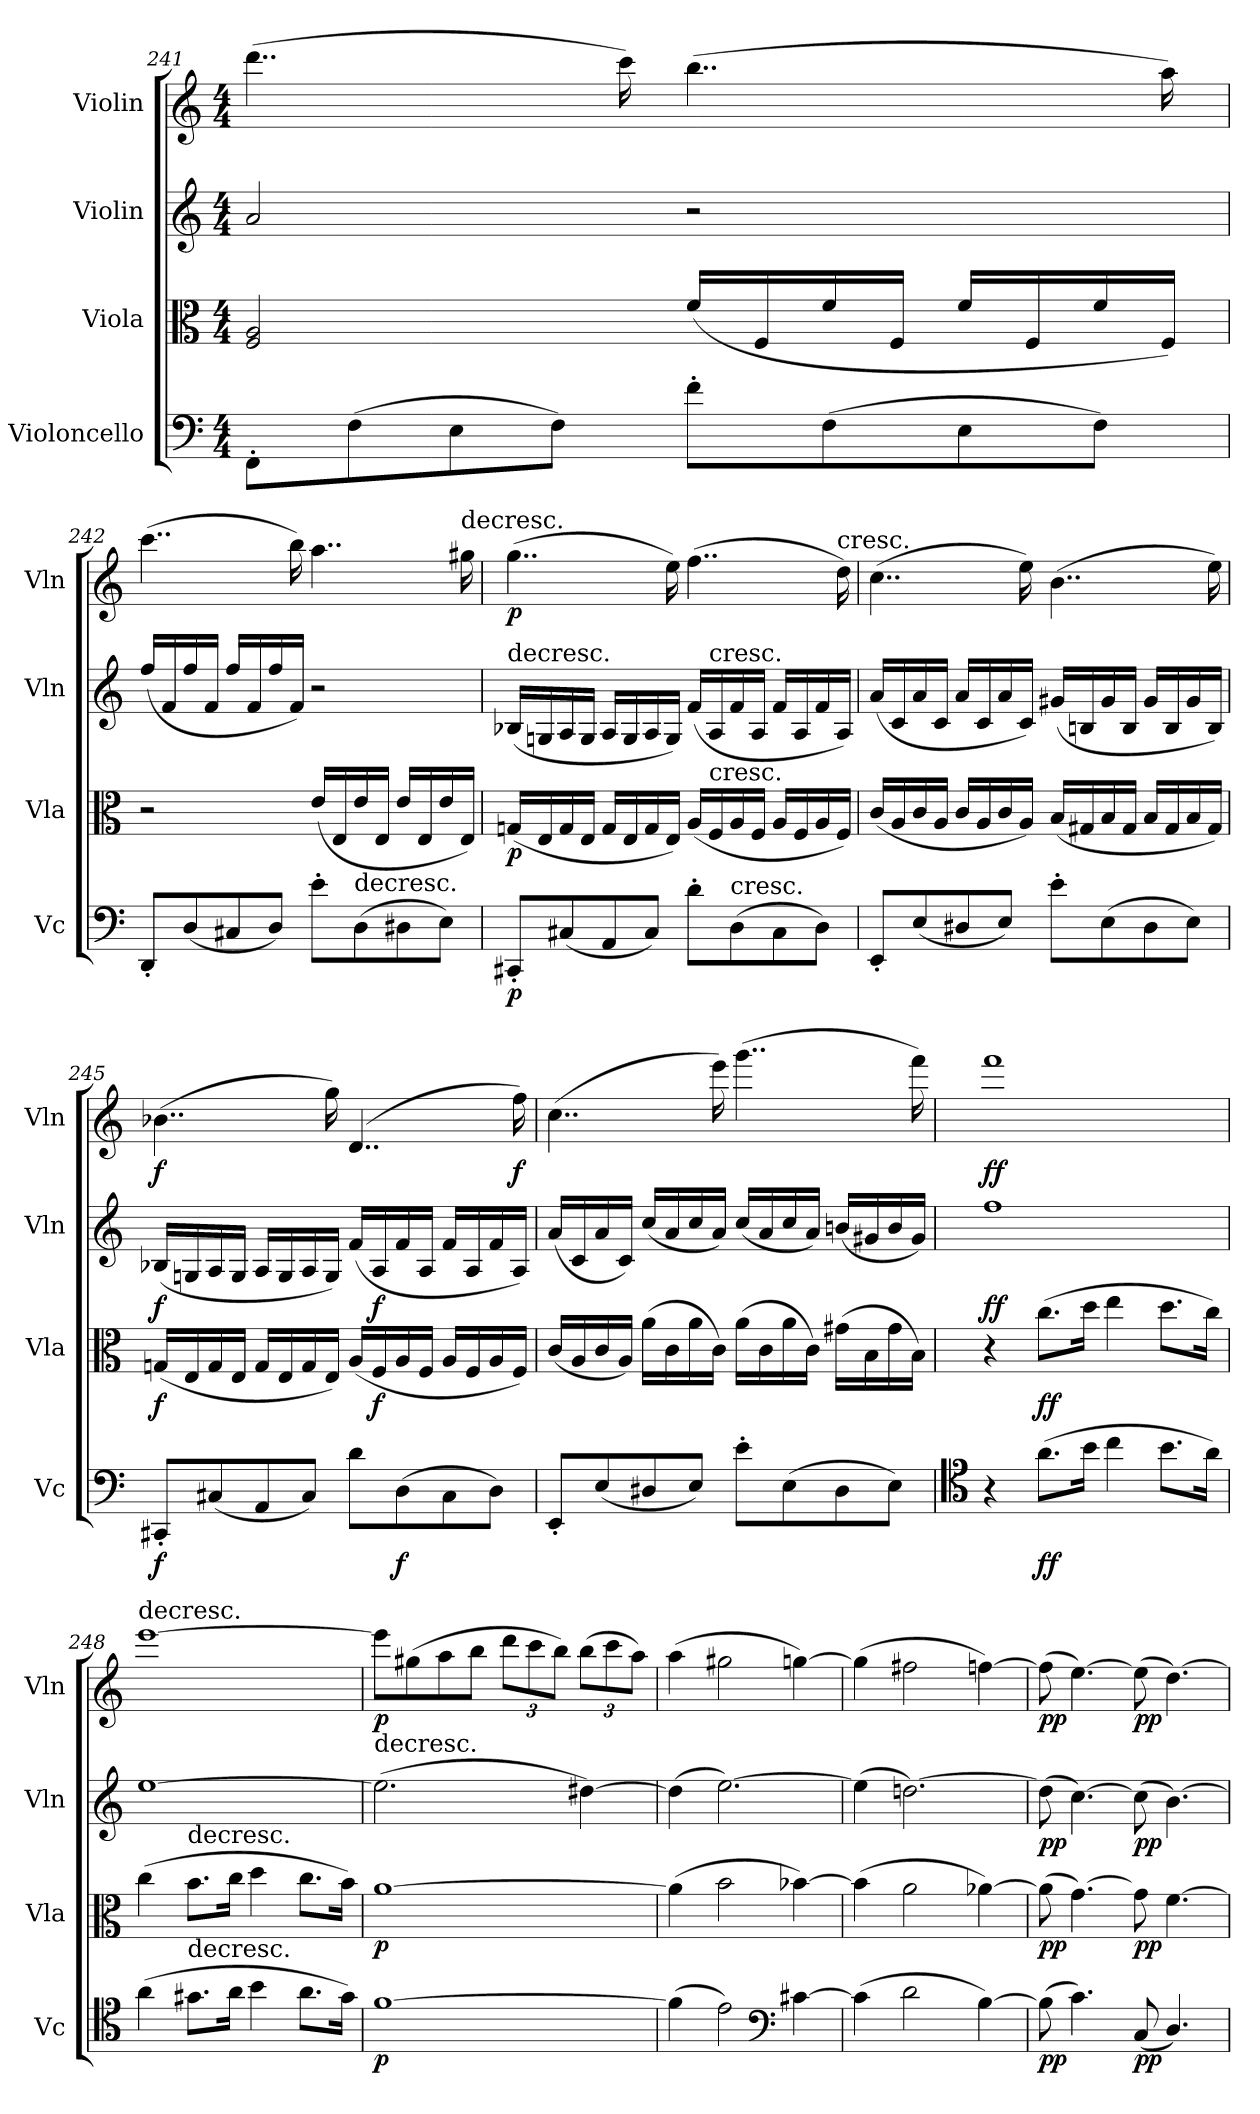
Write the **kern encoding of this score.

**kern	**dynam	**kern	**dynam	**kern	**dynam	**kern	**dynam
*part4	*part4	*part3	*part3	*part2	*part2	*part1	*part1
*staff4	*staff4	*staff3	*staff3	*staff2	*staff2	*staff1	*staff1
*I"Violoncello	*	*I"Viola	*	*I"Violin	*	*I"Violin	*
*I'Vc	*	*I'Vla	*	*I'Vln	*	*I'Vln	*
*clefF4	*	*clefC3	*	*clefG2	*	*clefG2	*
*k[]	*	*k[]	*	*k[]	*	*k[]	*
*M4/4	*	*M4/4	*	*M4/4	*	*M4/4	*
=241	=241	=241	=241	=241	=241	=241	=241
8FF'\L	.	2F/ 2A/	.	2a/	.	(4..ddd\	.
(8F\	.	.	.	.	.	.	.
8E\	.	.	.	.	.	.	.
8F\J)	.	.	.	.	.	.	.
.	.	.	.	.	.	16ccc\)	.
8f'\L	.	(16f/LL	.	2r	.	(4..bb\	.
.	.	16F/	.	.	.	.	.
(8F\	.	16f/	.	.	.	.	.
.	.	16F/JJ	.	.	.	.	.
8E\	.	16f/LL	.	.	.	.	.
.	.	16F/	.	.	.	.	.
8F\J)	.	16f/	.	.	.	.	.
.	.	16F/JJ)	.	.	.	16aa\)	.
=242	=242	=242	=242	=242	=242	=242	=242
8DD'/L	.	2r	.	(16ff/LL	.	(4..ccc\	.
.	.	.	.	16f/	.	.	.
(8D/	.	.	.	16ff/	.	.	.
.	.	.	.	16f/JJ	.	.	.
8C#X/	.	.	.	16ff/LL	.	.	.
.	.	.	.	16f/	.	.	.
8D/J)	.	.	.	16ff/	.	.	.
.	.	.	.	16f/JJ)	.	16bb\)	.
8e'\L	.	(16e/LL	.	2r	.	4..aa\	.
.	.	16E/	.	.	.	.	.
!LO:TX:t=decresc.	!	!	!	!	!	!	!
(8D\	.	16e/	.	.	.	.	.
.	.	16E/JJ	.	.	.	.	.
8D#X\	.	16e/LL	.	.	.	.	.
.	.	16E/	.	.	.	.	.
8E\J)	.	16e/	.	.	.	.	.
!	!	!	!	!	!	!LO:TX:t=decresc.	!
.	.	16E/JJ)	.	.	.	16gg#X\	.
=243	=243	=243	=243	=243	=243	=243	=243
!	!	!	!	!LO:TX:t=decresc.	!	!	!
8CC#X'/L	p	(16Gn/LL	p	(16B-X/LL	.	(4..gg\	p
.	.	16E/	.	16Gn/	.	.	.
(8C#X/	.	16G/	.	16A/	.	.	.
.	.	16E/JJ	.	16G/JJ	.	.	.
8AA/	.	16G/LL	.	16A/LL	.	.	.
.	.	16E/	.	16G/	.	.	.
8C#/J)	.	16G/	.	16A/	.	.	.
.	.	16E/JJ)	.	16G/JJ)	.	16ee\)	.
8d'\L	.	(16A/LL	.	(16f/LL	.	(4..ff\	.
!	!	!	!	!LO:TX:t=cresc.	!	!	!
!	!	!LO:TX:t=cresc.	!	!	!	!	!
.	.	16F/	.	16A/	.	.	.
!LO:TX:t=cresc.	!	!	!	!	!	!	!
(8D\	.	16A/	.	16f/	.	.	.
.	.	16F/JJ	.	16A/JJ	.	.	.
8C#\	.	16A/LL	.	16f/LL	.	.	.
.	.	16F/	.	16A/	.	.	.
8D\J)	.	16A/	.	16f/	.	.	.
!	!	!	!	!	!	!LO:TX:t=cresc.	!
.	.	16F/JJ)	.	16A/JJ)	.	16dd\)	.
=244	=244	=244	=244	=244	=244	=244	=244
8EE'/L	.	(16c/LL	.	(16a/LL	.	(4..cc\	.
.	.	16A/	.	16c/	.	.	.
(8E/	.	16c/	.	16a/	.	.	.
.	.	16A/JJ	.	16c/JJ	.	.	.
8D#X/	.	16c/LL	.	16a/LL	.	.	.
.	.	16A/	.	16c/	.	.	.
8E/J)	.	16c/	.	16a/	.	.	.
.	.	16A/JJ)	.	16c/JJ)	.	16ee\)	.
8e'\L	.	(16B/LL	.	(16g#X/LL	.	(4..b\	.
.	.	16G#X/	.	16Bn/	.	.	.
(8E\	.	16B/	.	16g#/	.	.	.
.	.	16G#/JJ	.	16B/JJ	.	.	.
8D#\	.	16B/LL	.	16g#/LL	.	.	.
.	.	16G#/	.	16B/	.	.	.
8E\J)	.	16B/	.	16g#/	.	.	.
.	.	16G#/JJ)	.	16B/JJ)	.	16ee\)	.
=245	=245	=245	=245	=245	=245	=245	=245
8CC#X'/L	f	(16Gn/LL	f	(16B-X/LL	f	(4..b-X\	f
.	.	16E/	.	16Gn/	.	.	.
(8C#X/	.	16G/	.	16A/	.	.	.
.	.	16E/JJ	.	16G/JJ	.	.	.
8AA/	.	16G/LL	.	16A/LL	.	.	.
.	.	16E/	.	16G/	.	.	.
8C#/J)	.	16G/	.	16A/	.	.	.
.	.	16E/JJ)	.	16G/JJ)	.	16gg\)	.
8d\L	.	(16A/LL	.	(16f/LL	.	(4..d/	.
.	.	16F/	f	16A/	f	.	.
(8D\	f	16A/	.	16f/	.	.	.
.	.	16F/JJ	.	16A/JJ	.	.	.
8C#\	.	16A/LL	.	16f/LL	.	.	.
.	.	16F/	.	16A/	.	.	.
8D\J)	.	16A/	.	16f/	.	.	.
.	.	16F/JJ)	.	16A/JJ)	.	16ff\)	f
=246	=246	=246	=246	=246	=246	=246	=246
8EE'/L	.	(16c/LL	.	(16a/LL	.	(4..cc\	.
.	.	16A/	.	16c/	.	.	.
(8E/	.	16c/	.	16a/	.	.	.
.	.	16A/JJ)	.	16c/JJ)	.	.	.
8D#X/	.	(16a\LL	.	(16cc/LL	.	.	.
.	.	16c\	.	16a/	.	.	.
8E/J)	.	16a\	.	16cc/	.	.	.
.	.	16c\JJ)	.	16a/JJ)	.	16eee\)	.
8e'\L	.	(16a\LL	.	(16cc/LL	.	(4..ggg\	.
.	.	16c\	.	16a/	.	.	.
(8E\	.	16a\	.	16cc/	.	.	.
.	.	16c\JJ)	.	16a/JJ)	.	.	.
8D#\	.	(16g#X\LL	.	(16bn/LL	.	.	.
.	.	16B\	.	16g#X/	.	.	.
8E\J)	.	16g#\	.	16b/	.	.	.
.	.	16B\JJ)	.	16g#/JJ)	.	16fff\)	.
=247	=247	=247	=247	=247	=247	=247	=247
*clefC4	*	*	*	*	*	*	*
4r	.	4r	.	1ff	ff	1fff	ff
(8.a\L	ff	(8.cc\L	ff	.	.	.	.
16b\Jk	.	16dd\Jk	.	.	.	.	.
4cc\	.	4ee\	.	.	.	.	.
8.b\L	.	8.dd\L	.	.	.	.	.
16a\Jk)	.	16cc\Jk)	.	.	.	.	.
=248	=248	=248	=248	=248	=248	=248	=248
!	!	!	!	!	!	!LO:TX:t=decresc.	!
(4a\	.	(4cc\	.	[1ee	.	[1eee	.
!	!	!LO:TX:t=decresc.	!	!	!	!	!
!LO:TX:t=decresc.	!	!	!	!	!	!	!
8.g#X\L	.	8.b\L	.	.	.	.	.
16a\Jk	.	16cc\Jk	.	.	.	.	.
4b\	.	4dd\	.	.	.	.	.
8.a\L	.	8.cc\L	.	.	.	.	.
16g#\Jk)	.	16b\Jk)	.	.	.	.	.
=249	=249	=249	=249	=249	=249	=249	=249
!	!	!	!	!LO:TX:t=decresc.	!	!	!
[1f	p	[1a	p	(2.ee\]	.	8eee\L]	p
.	.	.	.	.	.	(8gg#X\	.
.	.	.	.	.	.	8aa\	.
.	.	.	.	.	.	8bb\J	.
.	.	.	.	.	.	12ddd\L	.
.	.	.	.	.	.	12ccc\	.
.	.	.	.	.	.	12bb\J)	.
.	.	.	.	[4dd#X\)	.	(12bb\L	.
.	.	.	.	.	.	12ccc\	.
.	.	.	.	.	.	12aa\J)	.
=250	=250	=250	=250	=250	=250	=250	=250
(4f\]	.	(4a\]	.	(4dd#\]	.	(4aa\	.
2e\)	.	2b\	.	[2.ee\)	.	2gg#X\	.
*clefF4	*	*	*	*	*	*	*
[4c#X\	.	[4b-X\)	.	.	.	[4ggn\)	.
=251	=251	=251	=251	=251	=251	=251	=251
(4c#\]	.	(4b-\]	.	(4ee\]	.	(4gg\]	.
2d\	.	2a\	.	[2.ddn\)	.	2ff#X\	.
[4B\)	.	[4a-X\)	.	.	.	[4ffn\)	.
=252	=252	=252	=252	=252	=252	=252	=252
(8B\]	pp	(8a-\]	pp	(8dd\]	pp	(8ff\]	pp
4.c\)	.	[4.g\)	.	[4.cc\)	.	[4.ee\)	.
(8C/	pp	8g\]	pp	(8cc\]	pp	(8ee\]	pp
4.D/)	.	[4.f\	.	[4.b\)	.	[4.dd\)	.
=	=	=	=	=	=	=	=
*-	*-	*-	*-	*-	*-	*-	*-
